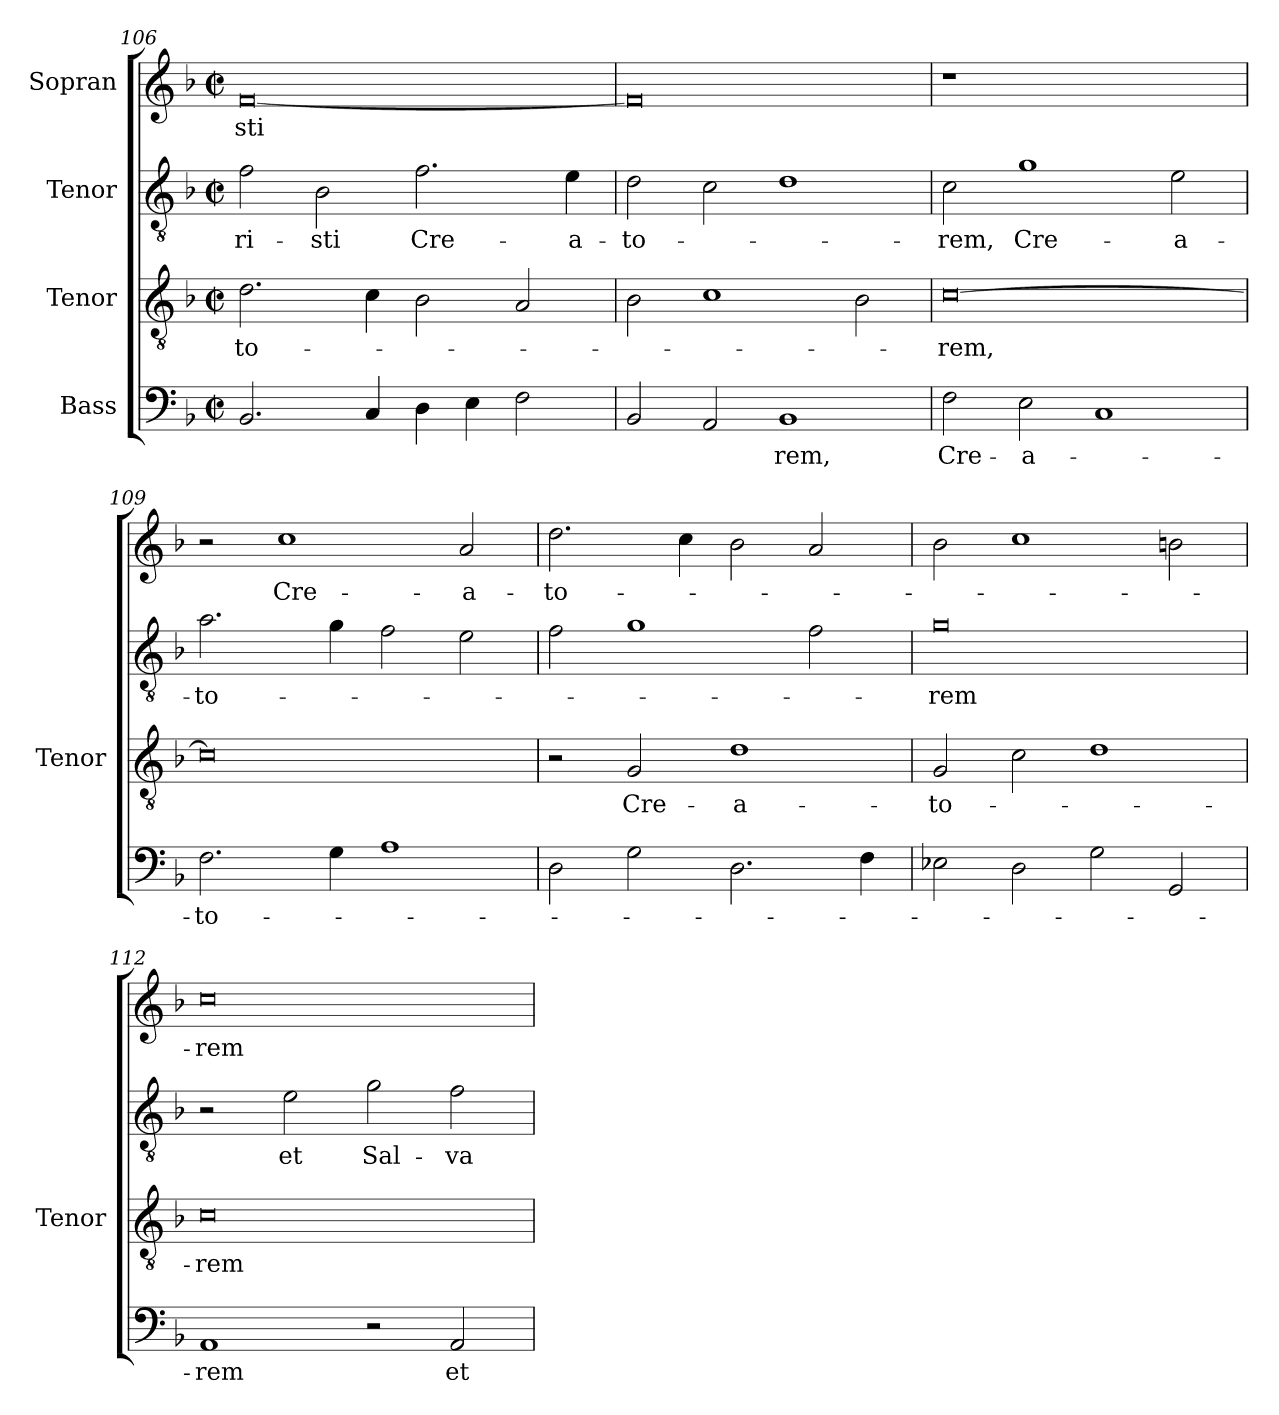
**kern	**text	**kern	**text	**kern	**text	**kern	**text
*part4	*part4	*part3	*part3	*part2	*part2	*part1	*part1
*staff4	*staff4	*staff3	*staff3	*staff2	*staff2	*staff1	*staff1
*I"Bass	*	*I"Tenor	*	*I"Tenor	*	*I"Sopran	*
*	*	*I'Tenor	*	*	*	*	*
*clefF4	*	*clefGv2	*	*clefGv2	*	*clefG2	*
*	*	*ITrd7c12	*	*ITrd7c12	*	*	*
*k[b-]	*	*k[b-]	*	*k[b-]	*	*k[b-]	*
*F:	*	*F:	*	*F:	*	*F:	*
*M2/2	*	*M2/2	*	*M2/2	*	*M2/2	*
*met(c|)	*	*met(c|)	*	*met(c|)	*	*met(c|)	*
=106	=106	=106	=106	=106	=106	=106	=106
!	!	!	!LO:LY:b:color=#000000	!	!	!	!
!	!	!	!	!	!LO:LY:b:color=#000000	!	!
!	!	!	!	!	!	!	!LO:LY:b:color=#000000
2.BB-i/	.	2.Di\	-to-	2Fi\	-ri-	[<0fi	-sti
!	!	!	!	!	!LO:LY:b:color=#000000	!	!
.	.	.	.	2BB-i\	-sti	.	.
4Ci/	.	4Ci\	.	.	.	.	.
!	!	!	!	!	!LO:LY:b:color=#000000	!	!
4Di\	.	2BB-i\	.	2.Fi\	Cre-	.	.
4Ei\	.	.	.	.	.	.	.
2Fi\	.	2AAi/	.	.	.	.	.
!	!	!	!	!	!LO:LY:b:color=#000000	!	!
.	.	.	.	4Ei\	-a-	.	.
=107	=107	=107	=107	=107	=107	=107	=107
!	!	!	!	!	!LO:LY:b:color=#000000	!	!
2BB-i/	.	2BB-i\	.	2Di\	-to-	0fi]	.
2AAi/	.	1Ci	.	2Ci\	.	.	.
!	!LO:LY:b:color=#000000	!	!	!	!	!	!
1BB-i	-rem,	.	.	1Di	.	.	.
.	.	2BB-i\	.	.	.	.	.
!!LO:LB:g=z
=108	=108	=108	=108	=108	=108	=108	=108
!	!LO:LY:b:color=#000000	!	!	!	!	!	!
!	!	!	!LO:LY:b:color=#000000	!	!	!	!
!	!	!	!	!	!LO:LY:b:color=#000000	!LO:N:vis=1	!
2Fi\	Cre-	[>0Ci	-rem,	2Ci\	-rem,	1r	.
!	!LO:LY:b:color=#000000	!	!	!	!	!	!
!	!	!	!	!	!LO:LY:b:color=#000000	!	!
2Ei\	-a-	.	.	1Gi	Cre-	.	.
1Ci	.	.	.	.	.	1ryy	.
!	!	!	!	!	!LO:LY:b:color=#000000	!	!
.	.	.	.	2Ei\	-a-	.	.
=109	=109	=109	=109	=109	=109	=109	=109
!	!LO:LY:b:color=#000000	!	!	!	!	!	!
!	!	!	!	!	!LO:LY:b:color=#000000	!	!
2.Fi\	-to-	0Ci]	.	2.Ai\	-to-	2r	.
!	!	!	!	!	!	!	!LO:LY:b:color=#000000
.	.	.	.	.	.	1cci	Cre-
4Gi\	.	.	.	4Gi\	.	.	.
1Ai	.	.	.	2Fi\	.	.	.
!	!	!	!	!	!	!	!LO:LY:b:color=#000000
.	.	.	.	2Ei\	.	2ai/	-a-
=110	=110	=110	=110	=110	=110	=110	=110
!	!	!	!	!	!	!	!LO:LY:b:color=#000000
2Di\	.	2r	.	2Fi\	.	2.ddi\	-to-
!	!	!	!LO:LY:b:color=#000000	!	!	!	!
2Gi\	.	2GGi/	Cre-	1Gi	.	.	.
.	.	.	.	.	.	4cci\	.
!	!	!	!LO:LY:b:color=#000000	!	!	!	!
2.Di\	.	1Di	-a-	.	.	2b-i\	.
.	.	.	.	2Fi\	.	2ai/	.
4Fi\	.	.	.	.	.	.	.
=111	=111	=111	=111	=111	=111	=111	=111
!	!	!	!LO:LY:b:color=#000000	!	!	!	!
!	!	!	!	!	!LO:LY:b:color=#000000	!	!
2E-Xi\	.	2GGi/	-to-	0Gi	-rem	2b-i\	.
2Di\	.	2Ci\	.	.	.	1cci	.
2Gi\	.	1Di	.	.	.	.	.
2GGi/	.	.	.	.	.	2bni\	.
=112	=112	=112	=112	=112	=112	=112	=112
!	!LO:LY:b:color=#000000	!	!	!	!	!	!
!	!	!	!LO:LY:b:color=#000000	!	!	!	!
!	!	!	!	!	!	!	!LO:LY:b:color=#000000
1AAi	-rem	0Ci	-rem	2r	.	0cci	-rem
!	!	!	!	!	!LO:LY:b:color=#000000	!	!
.	.	.	.	2Ei\	et	.	.
!	!	!	!	!	!LO:LY:b:color=#000000	!	!
2r	.	.	.	2Gi\	Sal-	.	.
!	!LO:LY:b:color=#000000	!	!	!	!	!	!
!	!	!	!	!	!LO:LY:b:color=#000000	!	!
2AAi/	et	.	.	2Fi\	-va-	.	.
=	=	=	=	=	=	=	=
*-	*-	*-	*-	*-	*-	*-	*-
